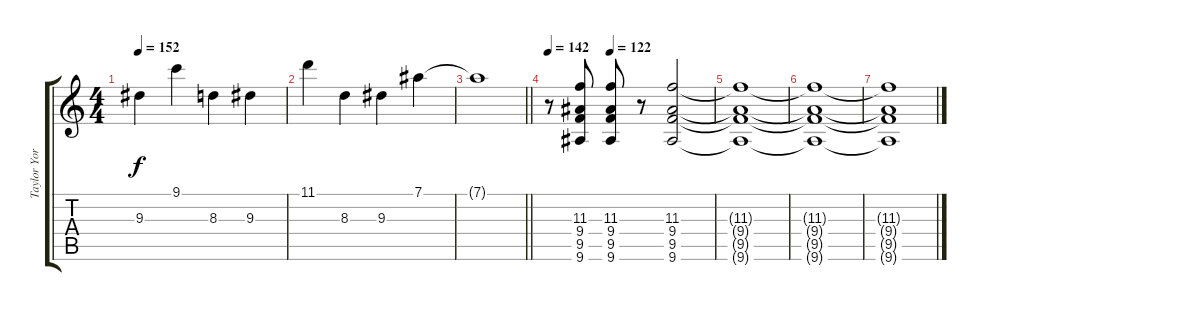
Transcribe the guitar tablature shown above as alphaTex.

\track ("Taylor York - Guitar" "Taylor Yor") {instrument distortionguitar}
\staff {score tabs}
\tuning (Eb4 Bb3 Gb3 Db3 Ab2 Db2) {hide}
\ts (4 4)
\tempo 152
\clef g2
\ks c
9.3.4{dy f} 9.1.4 8.3.4 9.3.4 |
11.1.4 8.3.4 9.3.4 7.1.4 |
\barLineRight lightlight
7.1{t}.1 |
\tempo 142
\tempo (122 0.375)
r.8 (11.3 9.4 9.5 9.6).8 (11.3 9.4 9.5 9.6).8 r.8 (11.3 9.4 9.5 9.6).2 |
(11.3{t} 9.4{t} 9.5{t} 9.6{t}).1 |
(11.3{t} 9.4{t} 9.5{t} 9.6{t}).1 |
(11.3{t} 9.4{t} 9.5{t} 9.6{t}).1
